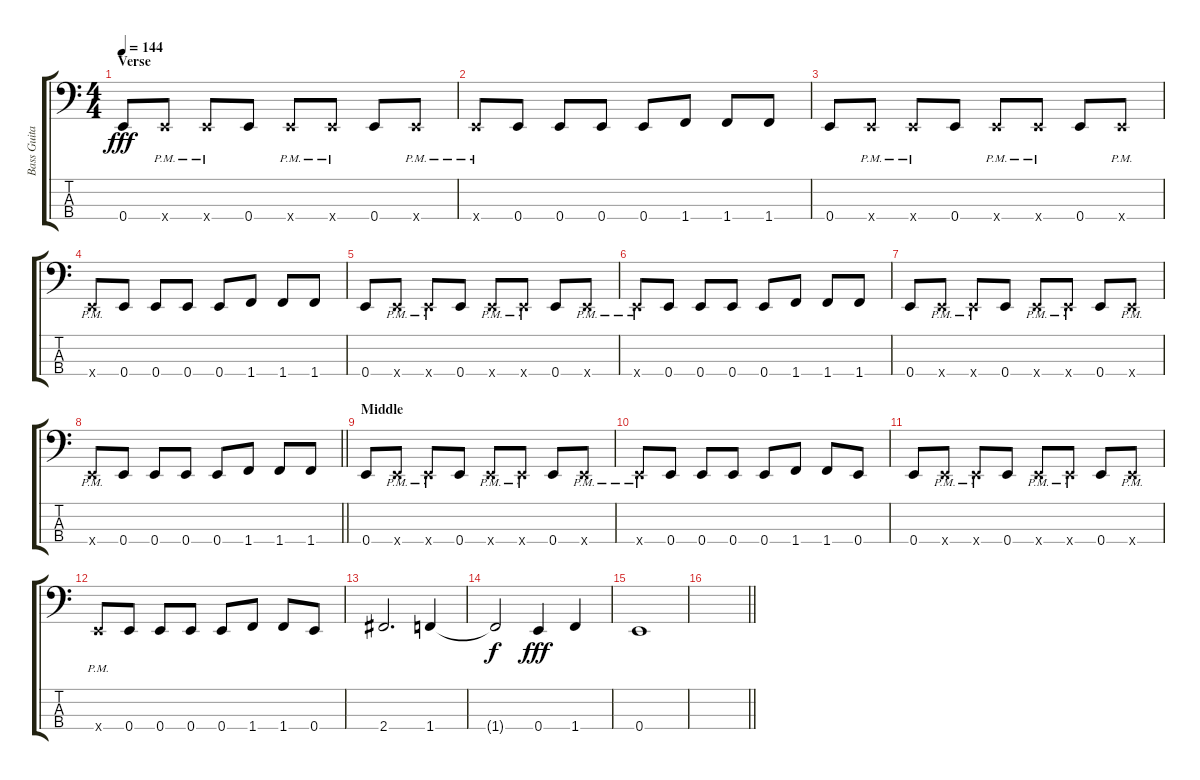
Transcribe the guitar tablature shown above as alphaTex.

\track ("Bass Guitar" "Bass Guita") {instrument electricbassfinger}
\staff {score tabs}
\tuning (G2 D2 A1 E1) {hide}
\ts (4 4)
\section ("" "Verse ")
\tempo 144
\clef f4
\ks c
0.4.8{dy fff} 0.4{pm x}.8 0.4{pm x}.8 0.4.8 0.4{pm x}.8 0.4{pm x}.8 0.4.8 0.4{pm x}.8 |
0.4{pm x}.8 0.4.8 0.4.8 0.4.8 0.4.8 1.4.8 1.4.8 1.4.8 |
0.4.8 0.4{pm x}.8 0.4{pm x}.8 0.4.8 0.4{pm x}.8 0.4{pm x}.8 0.4.8 0.4{pm x}.8 |
0.4{pm x}.8 0.4.8 0.4.8 0.4.8 0.4.8 1.4.8 1.4.8 1.4.8 |
0.4.8 0.4{pm x}.8 0.4{pm x}.8 0.4.8 0.4{pm x}.8 0.4{pm x}.8 0.4.8 0.4{pm x}.8 |
0.4{pm x}.8 0.4.8 0.4.8 0.4.8 0.4.8 1.4.8 1.4.8 1.4.8 |
0.4.8 0.4{pm x}.8 0.4{pm x}.8 0.4.8 0.4{pm x}.8 0.4{pm x}.8 0.4.8 0.4{pm x}.8 |
\barLineRight lightlight
0.4{pm x}.8 0.4.8 0.4.8 0.4.8 0.4.8 1.4.8 1.4.8 1.4.8 |
\section ("" "Middle")
0.4.8 0.4{pm x}.8 0.4{pm x}.8 0.4.8 0.4{pm x}.8 0.4{pm x}.8 0.4.8 0.4{pm x}.8 |
0.4{pm x}.8 0.4.8 0.4.8 0.4.8 0.4.8 1.4.8 1.4.8 0.4.8 |
0.4.8 0.4{pm x}.8 0.4{pm x}.8 0.4.8 0.4{pm x}.8 0.4{pm x}.8 0.4.8 0.4{pm x}.8 |
0.4{pm x}.8 0.4.8 0.4.8 0.4.8 0.4.8 1.4.8 1.4.8 0.4.8 |
2.4.2{d} 1.4.4 |
1.4{t}.2{dy f} 0.4.4{dy fff} 1.4.4 |
0.4.1 |
\barLineRight lightlight
